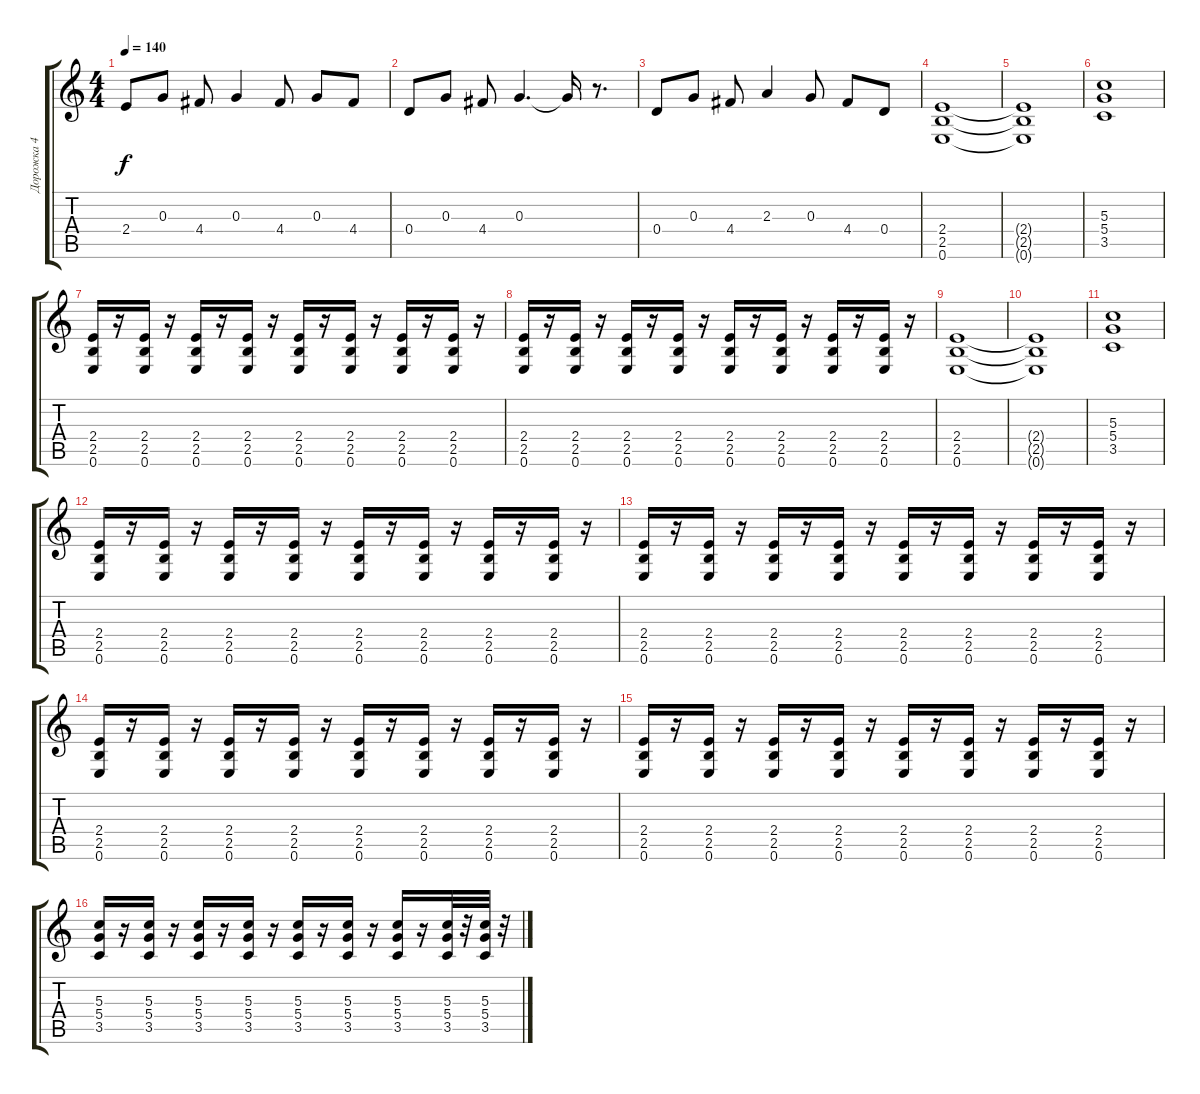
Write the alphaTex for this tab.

\track ("Дорожка 4" "Дорожка 4") {instrument distortionguitar}
\staff {score tabs}
\tuning (E4 B3 G3 D3 A2 E2) {hide}
\ts (4 4)
\tempo 140
\clef g2
\ks c
2.4.8{dy f} 0.3.8 4.4.8 0.3.4 4.4.8 0.3.8 4.4.8 |
0.4.8 0.3.8 4.4.8 0.3.4{d} 0.3{t}.16 r.8{d} |
0.4.8 0.3.8 4.4.8 2.3.4 0.3.8 4.4.8 0.4.8 |
(2.4 2.5 0.6).1 |
(2.4{t} 2.5{t} 0.6{t}).1 |
(5.3 5.4 3.5).1 |
(2.4 2.5 0.6).16 r.16 (2.4 2.5 0.6).16 r.16 (2.4 2.5 0.6).16 r.16 (2.4 2.5 0.6).16 r.16 (2.4 2.5 0.6).16 r.16 (2.4 2.5 0.6).16 r.16 (2.4 2.5 0.6).16 r.16 (2.4 2.5 0.6).16 r.16 |
(2.4 2.5 0.6).16 r.16 (2.4 2.5 0.6).16 r.16 (2.4 2.5 0.6).16 r.16 (2.4 2.5 0.6).16 r.16 (2.4 2.5 0.6).16 r.16 (2.4 2.5 0.6).16 r.16 (2.4 2.5 0.6).16 r.16 (2.4 2.5 0.6).16 r.16 |
(2.4 2.5 0.6).1 |
(2.4{t} 2.5{t} 0.6{t}).1 |
(5.3 5.4 3.5).1 |
(2.4 2.5 0.6).16 r.16 (2.4 2.5 0.6).16 r.16 (2.4 2.5 0.6).16 r.16 (2.4 2.5 0.6).16 r.16 (2.4 2.5 0.6).16 r.16 (2.4 2.5 0.6).16 r.16 (2.4 2.5 0.6).16 r.16 (2.4 2.5 0.6).16 r.16 |
(2.4 2.5 0.6).16 r.16 (2.4 2.5 0.6).16 r.16 (2.4 2.5 0.6).16 r.16 (2.4 2.5 0.6).16 r.16 (2.4 2.5 0.6).16 r.16 (2.4 2.5 0.6).16 r.16 (2.4 2.5 0.6).16 r.16 (2.4 2.5 0.6).16 r.16 |
(2.4 2.5 0.6).16 r.16 (2.4 2.5 0.6).16 r.16 (2.4 2.5 0.6).16 r.16 (2.4 2.5 0.6).16 r.16 (2.4 2.5 0.6).16 r.16 (2.4 2.5 0.6).16 r.16 (2.4 2.5 0.6).16 r.16 (2.4 2.5 0.6).16 r.16 |
(2.4 2.5 0.6).16 r.16 (2.4 2.5 0.6).16 r.16 (2.4 2.5 0.6).16 r.16 (2.4 2.5 0.6).16 r.16 (2.4 2.5 0.6).16 r.16 (2.4 2.5 0.6).16 r.16 (2.4 2.5 0.6).16 r.16 (2.4 2.5 0.6).16 r.16 |
(5.3 5.4 3.5).16 r.16 (5.3 5.4 3.5).16 r.16 (5.3 5.4 3.5).16 r.16 (5.3 5.4 3.5).16 r.16 (5.3 5.4 3.5).16 r.16 (5.3 5.4 3.5).16 r.16 (5.3 5.4 3.5).16 r.16 (5.3 5.4 3.5).32 r.32 (5.3 5.4 3.5).32 r.32
